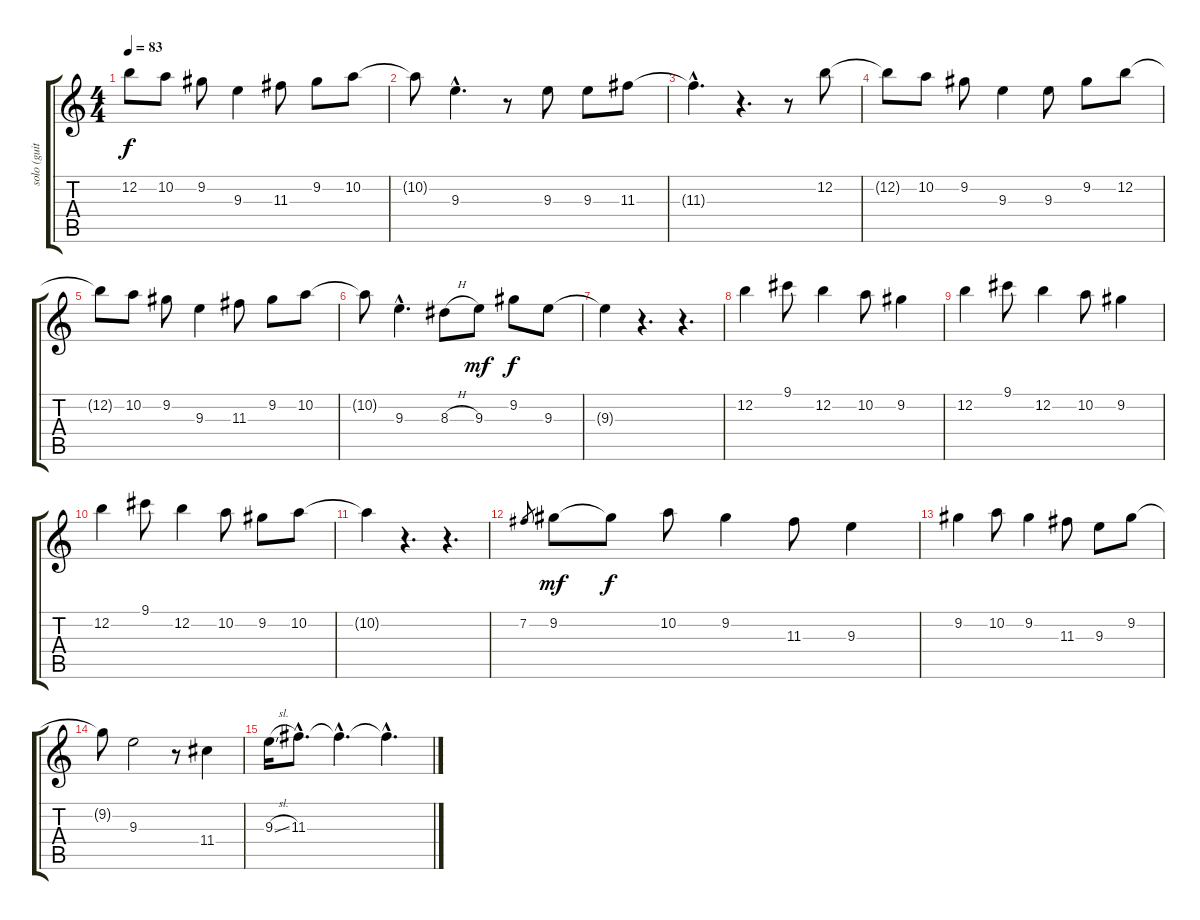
\track ("solo (guitar 1)" "solo (guit") {instrument electricguitarclean}
\staff {score tabs}
\tuning (E4 B3 G3 D3 A2 E2) {hide}
\ts (4 4)
\tempo 83
\clef g2
\ks c
12.2{t}.8{dy f} 10.2.8 9.2.8 9.3.4 11.3.8 9.2.8 10.2.8 |
10.2{t}.8 9.3{hac}.4{d} r.8 9.3.8 9.3.8 11.3.8 |
11.3{hac t}.4{d} r.4{d} r.8 12.2.8 |
12.2{t}.8 10.2.8 9.2.8 9.3.4 9.3.8 9.2.8 12.2.8 |
12.2{t}.8 10.2.8 9.2.8 9.3.4 11.3.8 9.2.8 10.2.8 |
10.2{t}.8 9.3{hac}.4{d} 8.3{h}.8 9.3.8{dy mf} 9.2.8{dy f} 9.3.8 |
9.3{t}.4 r.4{d} r.4{d} |
12.2.4 9.1.8 12.2.4 10.2.8 9.2.4 |
12.2.4 9.1.8 12.2.4 10.2.8 9.2.4 |
12.2.4 9.1.8 12.2.4 10.2.8 9.2.8 10.2.8 |
10.2{t}.4 r.4{d} r.4{d} |
7.2.8{gr} 9.2.8{dy mf} 9.2{t}.8{dy f} 10.2.8 9.2.4 11.3.8 9.3.4 |
9.2.4 10.2.8 9.2.4 11.3.8 9.3.8 9.2.8 |
9.2{t}.8 9.3.2 r.8 11.4.4 |
9.3{sl}.16 11.3{hac}.8{d} 11.3{hac t}.4{d} 11.3{hac t}.4{d}
